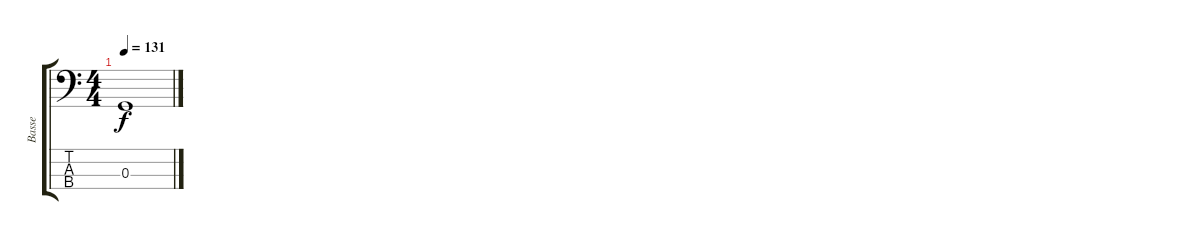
\track ("Basse" "Basse") {instrument electricbassfinger}
\staff {score tabs}
\tuning (F2 C2 G1 D1) {hide}
\ts (4 4)
\tempo 131
\clef f4
\ks c
0.3{t}.1{dy f}
